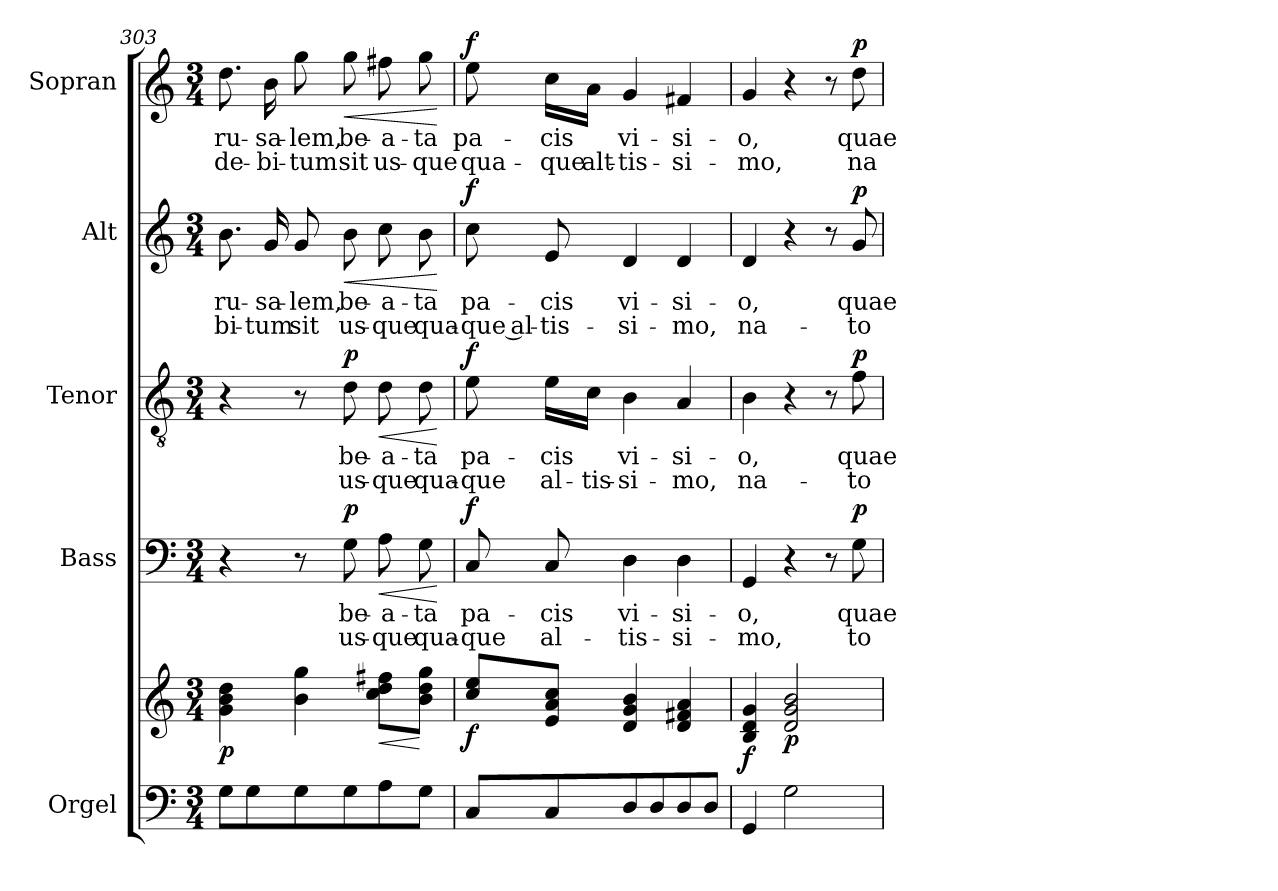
**kern	**kern	**dynam	**kern	**text	**text	**dynam	**kern	**text	**text	**dynam	**kern	**text	**text	**dynam	**kern	**text	**text	**dynam
*part5	*part5	*part5	*part4	*part4	*part4	*part4	*part3	*part3	*part3	*part3	*part2	*part2	*part2	*part2	*part1	*part1	*part1	*part1
*staff6	*staff5	*staff5/6	*staff4	*staff4	*staff4	*staff4	*staff3	*staff3	*staff3	*staff3	*staff2	*staff2	*staff2	*staff2	*staff1	*staff1	*staff1	*staff1
*I"Orgel	*	*	*I"Bass	*	*	*	*I"Tenor	*	*	*	*I"Alt	*	*	*	*I"Sopran	*	*	*
*I'Org.	*	*	*I'B.	*	*	*	*I'T.	*	*	*	*I'A.	*	*	*	*I'S.	*	*	*
*clefF4	*clefG2	*	*clefF4	*	*	*	*clefGv2	*	*	*	*clefG2	*	*	*	*clefG2	*	*	*
*k[]	*k[]	*	*k[]	*	*	*	*k[]	*	*	*	*k[]	*	*	*	*k[]	*	*	*
*C:	*C:	*	*C:	*	*	*	*C:	*	*	*	*C:	*	*	*	*C:	*	*	*
*M3/4	*M3/4	*	*M3/4	*	*	*	*M3/4	*	*	*	*M3/4	*	*	*	*M3/4	*	*	*
=303	=303	=303	=303	=303	=303	=303	=303	=303	=303	=303	=303	=303	=303	=303	=303	=303	=303	=303
!	!	!LO:DY:b	!	!	!	!	!	!	!	!	!	!LO:LY:b	!LO:LY:b	!	!	!LO:LY:b	!LO:LY:b	!
8G\L	4g\ 4b\ 4dd\	p	4r	.	.	.	4r	.	.	.	8.b\	-ru-	-bi-	.	8.dd\	-ru-	de-	.
8G\	.	.	.	.	.	.	.	.	.	.	.	.	.	.	.	.	.	.
!	!	!	!	!	!	!	!	!	!	!	!	!LO:LY:b	!LO:LY:b	!	!	!LO:LY:b	!LO:LY:b	!
.	.	.	.	.	.	.	.	.	.	.	16g/	-sa-	-tum	.	16b\	-sa-	-bi-	.
!	!	!	!	!	!	!	!	!	!	!	!	!LO:LY:b	!LO:LY:b	!	!	!LO:LY:b	!LO:LY:b	!
8G\	4b\ 4gg\	.	8r	.	.	.	8r	.	.	.	8g/	-lem,	sit	.	8gg\	-lem,	-tum	.
!	!	!	!	!LO:LY:b	!LO:LY:b	!LO:DY:a	!	!LO:LY:b	!LO:LY:b	!LO:DY:a	!	!LO:LY:b	!LO:LY:b	!LO:HP:b	!	!LO:LY:b	!LO:LY:b	!LO:HP:b
8G\	.	.	8G\	be-	us-	p	8d\	be-	us-	p	8b\	be-	us-	<	8gg\	be-	sit	<
!	!	!LO:HP:b	!	!LO:LY:b	!LO:LY:b	!LO:HP:b	!	!LO:LY:b	!LO:LY:b	!LO:HP:b	!	!LO:LY:b	!LO:LY:b	!	!	!LO:LY:b	!LO:LY:b	!
8A\	8cc\ 8dd\ 8ff#X\L	<	8A\	-a-	-que	<	8d\	-a-	-que	<	8cc\	-a-	-que	.	8ff#X\	-a-	us-	.
!	!	!	!	!LO:LY:b	!LO:LY:b	!	!	!LO:LY:b	!LO:LY:b	!	!	!LO:LY:b	!LO:LY:b	!	!	!LO:LY:b	!LO:LY:b	!
8G\J	8b\ 8dd\ 8gg\J	[	8G\	-ta	qua-	.	8d\	-ta	qua-	.	8b\	-ta	qua-	.	8gg\	-ta	-que	.
.	.	.	.	.	.	[	.	.	.	[	.	.	.	[	.	.	.	[
=304	=304	=304	=304	=304	=304	=304	=304	=304	=304	=304	=304	=304	=304	=304	=304	=304	=304	=304
!	!	!LO:DY:b	!	!LO:LY:b	!LO:LY:b	!LO:DY:a	!	!LO:LY:b	!LO:LY:b	!LO:DY:a	!	!LO:LY:b	!LO:LY:b	!LO:DY:a	!	!LO:LY:b	!LO:LY:b	!LO:DY:a
8C/L	8cc/ 8ee/L	f	8C/	pa-	-que	f	8e\	pa-	-que	f	8cc\	pa-	-que al-	f	8ee\	pa-	qua-	f
!	!	!	!	!LO:LY:b	!LO:LY:b	!	!	!LO:LY:b	!LO:LY:b	!	!	!LO:LY:b	!LO:LY:b	!	!	!LO:LY:b	!LO:LY:b	!
8C/	8e/ 8a/ 8cc/J	.	8C/	-cis	al-	.	16e\LL	-cis	al-	.	8e/	-cis	-tis-	.	16cc\LL	-cis	-que	.
!	!	!	!	!	!	!	!	!	!LO:LY:b	!	!	!	!	!	!	!	!LO:LY:b	!
.	.	.	.	.	.	.	16c\JJ	.	-tis-	.	.	.	.	.	16a\JJ	.	alt-	.
!	!	!	!	!LO:LY:b	!LO:LY:b	!	!	!LO:LY:b	!LO:LY:b	!	!	!LO:LY:b	!LO:LY:b	!	!	!LO:LY:b	!LO:LY:b	!
8D/	4d/ 4g/ 4b/	.	4D\	vi-	-tis-	.	4B\	vi-	-si-	.	4d/	vi-	-si-	.	4g/	vi-	-tis-	.
8D/	.	.	.	.	.	.	.	.	.	.	.	.	.	.	.	.	.	.
!	!	!	!	!LO:LY:b	!LO:LY:b	!	!	!LO:LY:b	!LO:LY:b	!	!	!LO:LY:b	!LO:LY:b	!	!	!LO:LY:b	!LO:LY:b	!
8D/	4d/ 4f#X/ 4a/	.	4D\	-si-	-si-	.	4A/	-si-	-mo,	.	4d/	-si-	-mo,	.	4f#X/	-si-	-si-	.
8D/J	.	.	.	.	.	.	.	.	.	.	.	.	.	.	.	.	.	.
=305	=305	=305	=305	=305	=305	=305	=305	=305	=305	=305	=305	=305	=305	=305	=305	=305	=305	=305
!	!	!LO:DY:b	!	!LO:LY:b	!LO:LY:b	!	!	!LO:LY:b	!LO:LY:b	!	!	!LO:LY:b	!LO:LY:b	!	!	!LO:LY:b	!LO:LY:b	!
4GG/	4B/ 4d/ 4g/	f	4GG/	-o,	-mo,	.	4B\	-o,	na-	.	4d/	-o,	na-	.	4g/	-o,	-mo,	.
!	!	!LO:DY:b	!	!	!LO:LY:b	!	!	!	!	!	!	!	!	!	!	!	!	!
2G\	2d/ 2g/ 2b/	p	4r	.	na-	.	4r	.	.	.	4r	.	.	.	4r	.	.	.
.	.	.	8r	.	.	.	8r	.	.	.	8r	.	.	.	8r	.	.	.
!	!	!	!	!LO:LY:b	!LO:LY:b	!LO:DY:a	!	!LO:LY:b	!LO:LY:b	!LO:DY:a	!	!LO:LY:b	!LO:LY:b	!LO:DY:a	!	!LO:LY:b	!LO:LY:b	!LO:DY:a
.	.	.	8G\	quae	-to-	p	8f\	quae	-to-	p	8g/	quae	-to-	p	8dd\	quae	na-	p
=	=	=	=	=	=	=	=	=	=	=	=	=	=	=	=	=	=	=
*-	*-	*-	*-	*-	*-	*-	*-	*-	*-	*-	*-	*-	*-	*-	*-	*-	*-	*-
